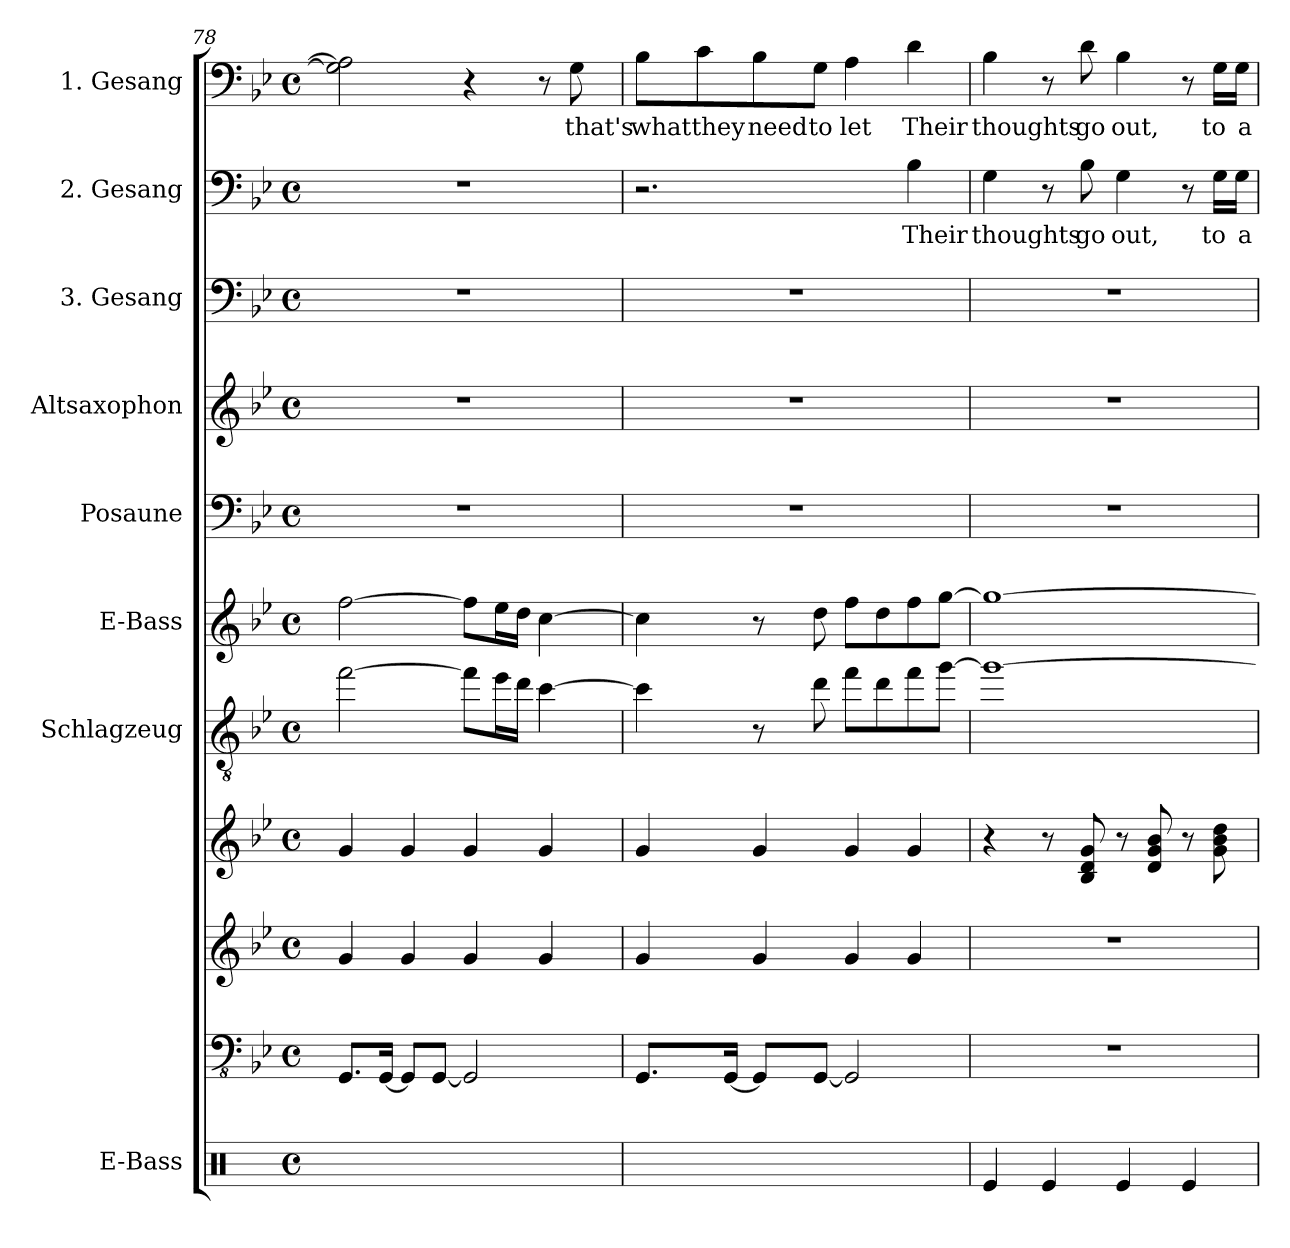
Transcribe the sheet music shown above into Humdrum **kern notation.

**kern	**kern	**kern	**kern	**kern	**kern	**kern	**kern	**kern	**kern	**text	**kern	**text
*part9	*part9	*part8	*part8	*part7	*part6	*part5	*part4	*part3	*part2	*part2	*part1	*part1
*staff11	*staff10	*staff9	*staff8	*staff7	*staff6	*staff5	*staff4	*staff3	*staff2	*staff2	*staff1	*staff1
*I"E-Bass	*	*	*	*I"Schlagzeug	*I"E-Bass	*I"Posaune	*I"Altsaxophon	*I"3. Gesang	*I"2. Gesang	*	*I"1. Gesang	*
*I'E-B.	*	*	*	*I'Schl.	*I'E-B.	*I'Pos.	*I'A. Sax.	*I'3. G.	*I'2. G.	*	*I'1. G.	*
*clefX	*clefFv4	*clefG2	*clefG2	*clefGv2	*	*clefF4	*clefG2	*clefF4	*clefF4	*	*clefF4	*
*	*	*	*	*	*	*	*ITrd5c9	*	*	*	*	*
*k[]	*k[b-e-]	*k[b-e-]	*k[b-e-]	*k[b-e-]	*k[b-e-]	*k[b-e-]	*k[b-e-a-d-g-]	*k[b-e-]	*k[b-e-]	*	*k[b-e-]	*
*M4/4	*M4/4	*M4/4	*M4/4	*M4/4	*M4/4	*M4/4	*M4/4	*M4/4	*M4/4	*	*M4/4	*
*met(c)	*met(c)	*met(c)	*met(c)	*met(c)	*met(c)	*met(c)	*met(c)	*met(c)	*met(c)	*	*met(c)	*
=78	=78	=78	=78	=78	=78	=78	=78	=78	=78	=78	=78	=78
1ryy	8.GGG/L	4g	4g	[2ff\	[2ff\	1r	1r	1r	1r	.	2G]\ 2A]\	.
.	[16GGG/Jk	.	.	.	.	.	.	.	.	.	.	.
.	8GGG/L]	4g	4g	.	.	.	.	.	.	.	.	.
.	[8GGG/J	.	.	.	.	.	.	.	.	.	.	.
.	2GGG/]	4g	4g	8ff\L]	8ff\L]	.	.	.	.	.	4r	.
.	.	.	.	16ee-\L	16ee-\L	.	.	.	.	.	.	.
.	.	.	.	16dd\JJ	16dd\JJ	.	.	.	.	.	.	.
.	.	4g	4g	[4cc\	[4cc\	.	.	.	.	.	8r	.
.	.	.	.	.	.	.	.	.	.	.	8G\	that's
=79	=79	=79	=79	=79	=79	=79	=79	=79	=79	=79	=79	=79
1ryy	8.GGG/L	4g	4g	4cc\]	4cc\]	1r	1r	1r	2.r	.	8B-\L	what
.	.	.	.	.	.	.	.	.	.	.	8c\	they
.	[16GGG/Jk	.	.	.	.	.	.	.	.	.	.	.
.	8GGG/L]	4g	4g	8r	8r	.	.	.	.	.	8B-\	need
.	[8GGG/J	.	.	8dd\	8dd\	.	.	.	.	.	8G\J	to
.	2GGG/]	4g	4g	8ff\L	8ff\L	.	.	.	.	.	4A\	let
.	.	.	.	8dd\	8dd\	.	.	.	.	.	.	.
.	.	4g	4g	8ff\	8ff\	.	.	.	4B-\	Their	4d\	Their
.	.	.	.	[8gg\J	[8gg\J	.	.	.	.	.	.	.
=80	=80	=80	=80	=80	=80	=80	=80	=80	=80	=80	=80	=80
4Re/	1r	1r	4r	1gg_	1gg_	1r	1r	1r	4G\	thoughts	4B-\	thoughts
4Re/	.	.	8r	.	.	.	.	.	8r	.	8r	.
.	.	.	8B-/ 8d/ 8g/	.	.	.	.	.	8B-\	go	8d\	go
4Re/	.	.	8r	.	.	.	.	.	4G\	out,	4B-\	out,
.	.	.	8d/ 8g/ 8b-/	.	.	.	.	.	.	.	.	.
4Re/	.	.	8r	.	.	.	.	.	8r	.	8r	.
.	.	.	8g\ 8b-\ 8dd\	.	.	.	.	.	16G\LL	to	16G\LL	to
.	.	.	.	.	.	.	.	.	16G\JJ	a	16G\JJ	a
=	=	=	=	=	=	=	=	=	=	=	=	=
*-	*-	*-	*-	*-	*-	*-	*-	*-	*-	*-	*-	*-
